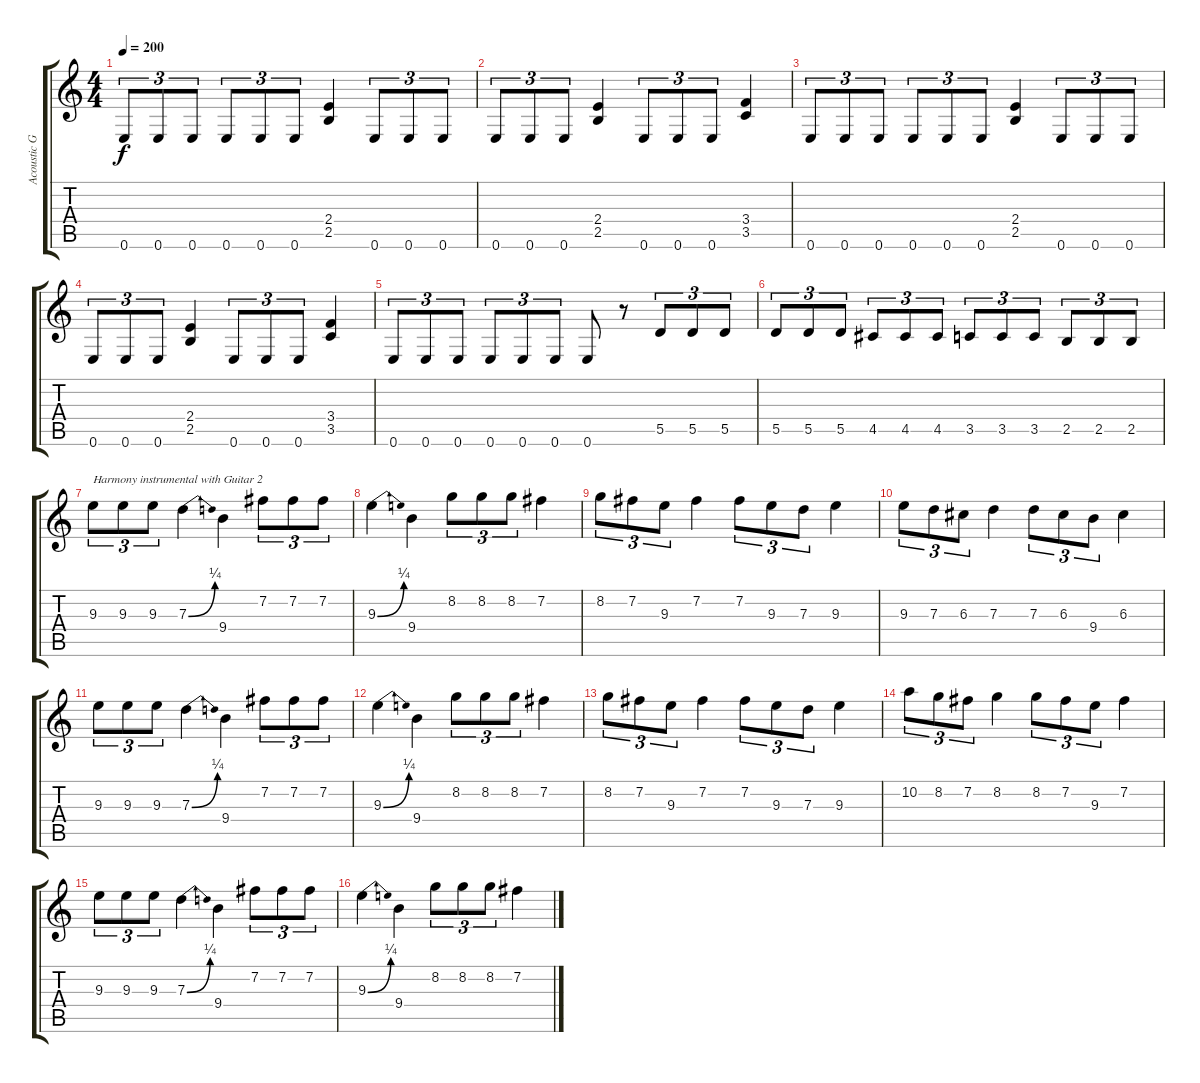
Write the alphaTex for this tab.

\track ("Acoustic Guitar (Guitar 1)" "Acoustic G") {instrument electricguitarclean}
\staff {score tabs}
\tuning (E4 B3 G3 D3 A2 E2) {hide}
\ts (4 4)
\tempo 200
\clef g2
\ks c
0.6.8{tu (3 2) dy f} 0.6.8{tu (3 2)} 0.6.8{tu (3 2)} 0.6.8{tu (3 2)} 0.6.8{tu (3 2)} 0.6.8{tu (3 2)} (2.4 2.5).4 0.6.8{tu (3 2)} 0.6.8{tu (3 2)} 0.6.8{tu (3 2)} |
0.6.8{tu (3 2)} 0.6.8{tu (3 2)} 0.6.8{tu (3 2)} (2.4 2.5).4 0.6.8{tu (3 2)} 0.6.8{tu (3 2)} 0.6.8{tu (3 2)} (3.4 3.5).4 |
0.6.8{tu (3 2)} 0.6.8{tu (3 2)} 0.6.8{tu (3 2)} 0.6.8{tu (3 2)} 0.6.8{tu (3 2)} 0.6.8{tu (3 2)} (2.4 2.5).4 0.6.8{tu (3 2)} 0.6.8{tu (3 2)} 0.6.8{tu (3 2)} |
0.6.8{tu (3 2)} 0.6.8{tu (3 2)} 0.6.8{tu (3 2)} (2.4 2.5).4 0.6.8{tu (3 2)} 0.6.8{tu (3 2)} 0.6.8{tu (3 2)} (3.4 3.5).4 |
0.6.8{tu (3 2)} 0.6.8{tu (3 2)} 0.6.8{tu (3 2)} 0.6.8{tu (3 2)} 0.6.8{tu (3 2)} 0.6.8{tu (3 2)} 0.6.8 r.8 5.5.8{tu (3 2)} 5.5.8{tu (3 2)} 5.5.8{tu (3 2)} |
5.5.8{tu (3 2)} 5.5.8{tu (3 2)} 5.5.8{tu (3 2)} 4.5.8{tu (3 2)} 4.5.8{tu (3 2)} 4.5.8{tu (3 2)} 3.5.8{tu (3 2)} 3.5.8{tu (3 2)} 3.5.8{tu (3 2)} 2.5.8{tu (3 2)} 2.5.8{tu (3 2)} 2.5.8{tu (3 2)} |
9.3.8{tu (3 2) txt "Harmony instrumental with Guitar 2"} 9.3.8{tu (3 2)} 9.3.8{tu (3 2)} 7.3{be (bend 0 0 60 1)}.4 9.4.4 7.2.8{tu (3 2)} 7.2.8{tu (3 2)} 7.2.8{tu (3 2)} |
9.3{be (bend 0 0 60 1)}.4 9.4.4 8.2.8{tu (3 2)} 8.2.8{tu (3 2)} 8.2.8{tu (3 2)} 7.2.4 |
8.2.8{tu (3 2)} 7.2.8{tu (3 2)} 9.3.8{tu (3 2)} 7.2.4 7.2.8{tu (3 2)} 9.3.8{tu (3 2)} 7.3.8{tu (3 2)} 9.3.4 |
9.3.8{tu (3 2)} 7.3.8{tu (3 2)} 6.3.8{tu (3 2)} 7.3.4 7.3.8{tu (3 2)} 6.3.8{tu (3 2)} 9.4.8{tu (3 2)} 6.3.4 |
9.3.8{tu (3 2)} 9.3.8{tu (3 2)} 9.3.8{tu (3 2)} 7.3{be (bend 0 0 60 1)}.4 9.4.4 7.2.8{tu (3 2)} 7.2.8{tu (3 2)} 7.2.8{tu (3 2)} |
9.3{be (bend 0 0 60 1)}.4 9.4.4 8.2.8{tu (3 2)} 8.2.8{tu (3 2)} 8.2.8{tu (3 2)} 7.2.4 |
8.2.8{tu (3 2)} 7.2.8{tu (3 2)} 9.3.8{tu (3 2)} 7.2.4 7.2.8{tu (3 2)} 9.3.8{tu (3 2)} 7.3.8{tu (3 2)} 9.3.4 |
10.2.8{tu (3 2)} 8.2.8{tu (3 2)} 7.2.8{tu (3 2)} 8.2.4 8.2.8{tu (3 2)} 7.2.8{tu (3 2)} 9.3.8{tu (3 2)} 7.2.4 |
9.3.8{tu (3 2)} 9.3.8{tu (3 2)} 9.3.8{tu (3 2)} 7.3{be (bend 0 0 60 1)}.4 9.4.4 7.2.8{tu (3 2)} 7.2.8{tu (3 2)} 7.2.8{tu (3 2)} |
9.3{be (bend 0 0 60 1)}.4 9.4.4 8.2.8{tu (3 2)} 8.2.8{tu (3 2)} 8.2.8{tu (3 2)} 7.2.4
